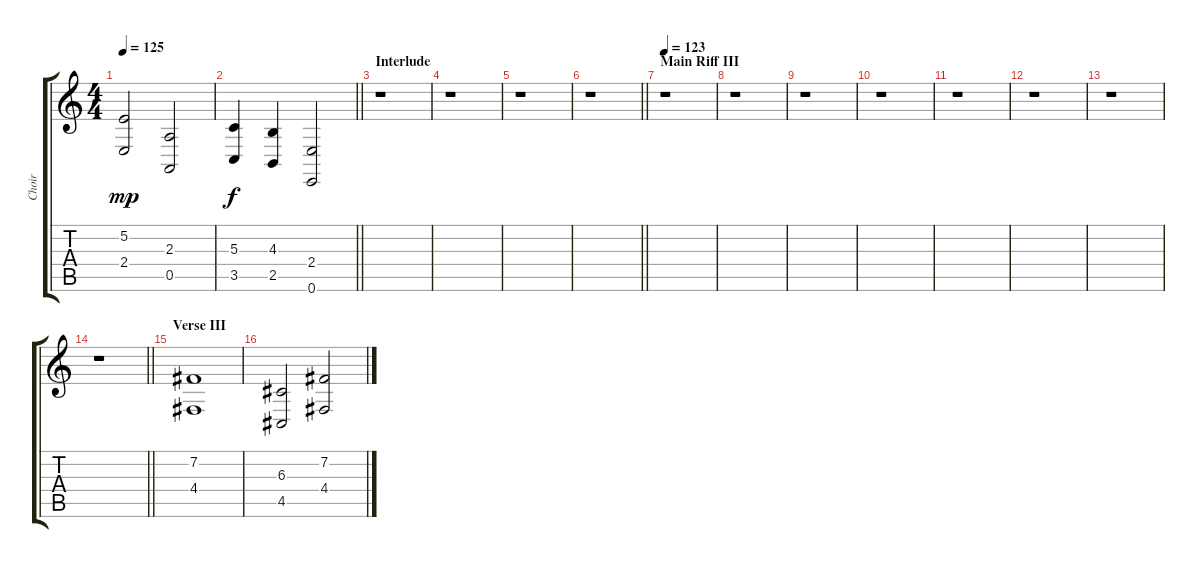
\track ("Choir" "Choir") {instrument choiraahs}
\staff {score tabs}
\tuning (E4 B3 G3 D3 A2 E2) {hide}
\ts (4 4)
\tempo 125
\clef g2
\ks c
(5.2 2.4).2{dy mp} (2.3 0.5).2 |
\barLineRight lightlight
(5.3 3.5).4{dy f} (4.3 2.5).4 (2.4 0.6).2 |
\section ("" "Interlude")
r.1 |
r.1 |
r.1 |
\barLineRight lightlight
r.1 |
\section ("" "Main Riff III")
\tempo 123
r.1 |
r.1 |
r.1 |
r.1 |
r.1 |
r.1 |
r.1 |
\barLineRight lightlight
r.1 |
\section ("" "Verse III")
(7.2 4.4).1{volume 5 balance 8 instrument choiraahs} |
(6.3 4.5).2 (7.2 4.4).2
